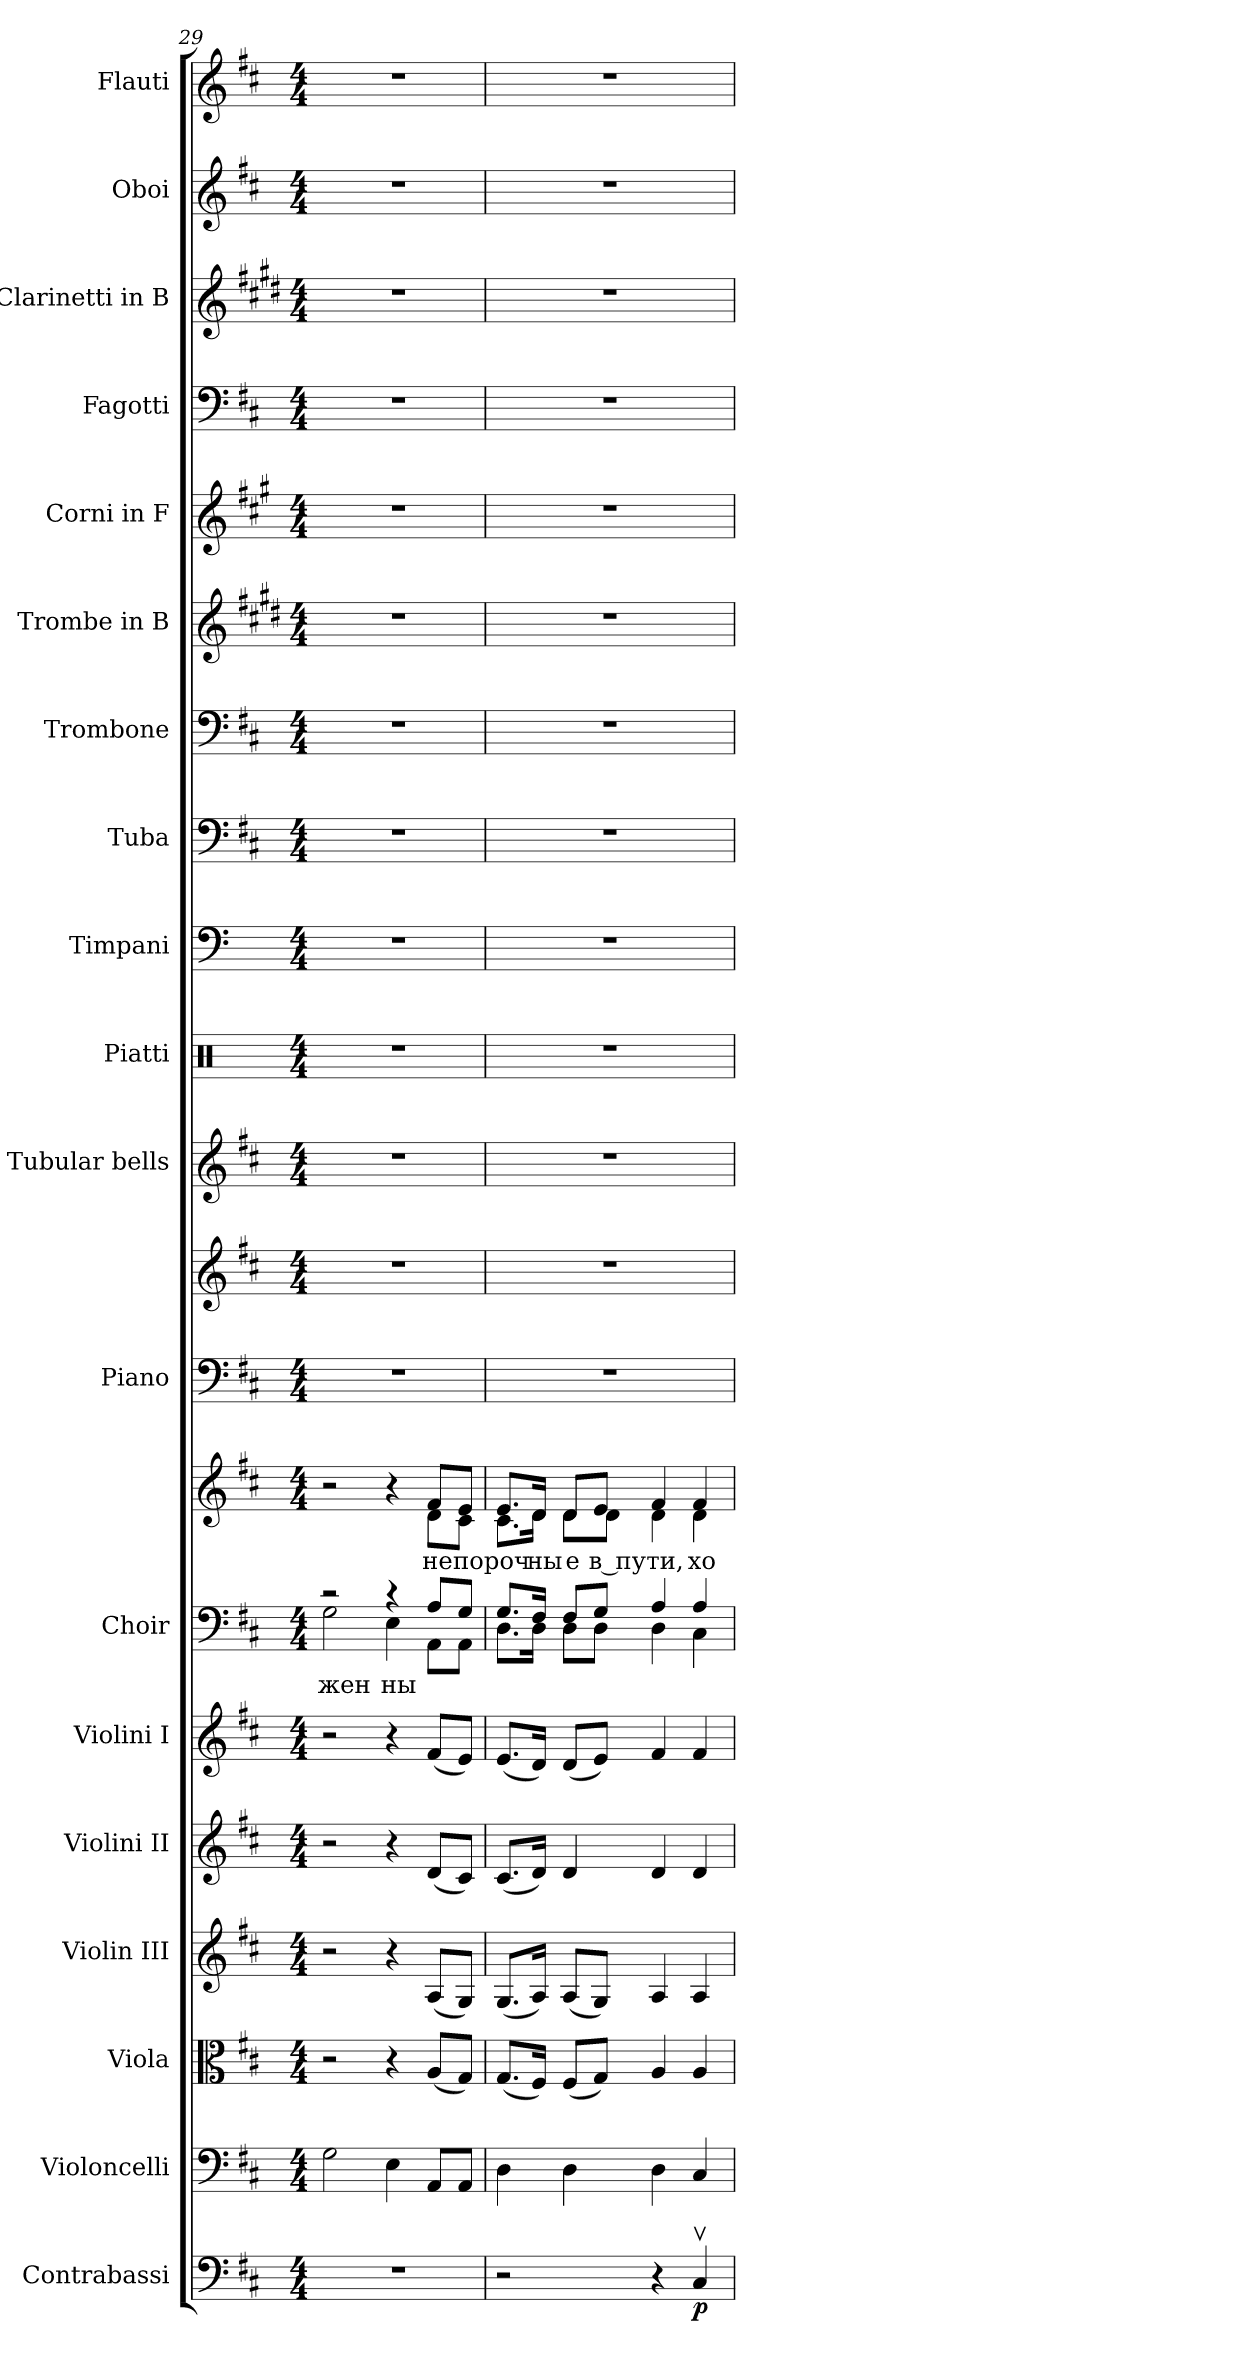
**kern	**dynam	**kern	**kern	**kern	**kern	**kern	**kern	**text	**kern	**text	**kern	**kern	**kern	**kern	**kern	**kern	**kern	**kern	**kern	**kern	**kern	**kern	**kern
*part19	*part19	*part18	*part17	*part16	*part15	*part14	*part13	*part13	*part13	*part13	*part12	*part12	*part11	*part10	*part9	*part8	*part7	*part6	*part5	*part4	*part3	*part2	*part1
*staff21	*staff21	*staff20	*staff19	*staff18	*staff17	*staff16	*staff15	*staff15	*staff14	*staff14	*staff13	*staff12	*staff11	*staff10	*staff9	*staff8	*staff7	*staff6	*staff5	*staff4	*staff3	*staff2	*staff1
*I"Contrabassi	*	*I"Violoncelli	*I"Viola	*I"Violin III	*I"Violini II	*I"Violini I	*I"Choir	*	*	*	*I"Piano	*	*I"Tubular bells	*I"Piatti	*I"Timpani	*I"Tuba	*I"Trombone	*I"Trombe in B	*I"Corni in F	*I"Fagotti	*I"Clarinetti in B	*I"Oboi	*I"Flauti
*	*	*	*	*I'Vln. II	*	*	*	*	*	*	*	*	*	*	*	*	*	*	*	*	*	*	*
*clefF4	*	*clefF4	*clefC3	*clefG2	*clefG2	*clefG2	*clefF4	*	*clefG2	*	*clefF4	*clefG2	*clefG2	*clefX	*clefF4	*clefF4	*clefF4	*clefG2	*clefG2	*clefF4	*clefG2	*clefG2	*clefG2
*ITrd7c12	*	*	*	*	*	*	*	*	*	*	*	*	*	*	*	*	*	*ITrd1c2	*ITrd4c7	*	*ITrd1c2	*	*
*k[f#c#]	*	*k[f#c#]	*k[f#c#]	*k[f#c#]	*k[f#c#]	*k[f#c#]	*k[f#c#]	*	*k[f#c#]	*	*k[f#c#]	*k[f#c#]	*k[f#c#]	*k[]	*k[]	*k[f#c#]	*k[f#c#]	*k[f#c#]	*k[f#c#]	*k[f#c#]	*k[f#c#]	*k[f#c#]	*k[f#c#]
*D:	*	*D:	*D:	*D:	*D:	*D:	*D:	*	*D:	*	*D:	*D:	*D:	*C:	*C:	*D:	*D:	*D:	*D:	*D:	*D:	*D:	*D:
*M4/4	*	*M4/4	*M4/4	*M4/4	*M4/4	*M4/4	*M4/4	*	*M4/4	*	*M4/4	*M4/4	*M4/4	*M4/4	*M4/4	*M4/4	*M4/4	*M4/4	*M4/4	*M4/4	*M4/4	*M4/4	*M4/4
=29	=29	=29	=29	=29	=29	=29	=29	=29	=29	=29	=29	=29	=29	=29	=29	=29	=29	=29	=29	=29	=29	=29	=29
*	*	*	*	*	*	*	*^	*	*	*	*	*	*	*	*	*	*	*	*	*	*	*	*
!	!	!	!	!	!	!	!	!	!LO:LY:b:color=#000000	!	!	!	!	!	!	!	!	!	!	!	!	!	!	!
*	*	*	*	*	*	*	*	*	*	*^	*	*	*	*	*	*	*	*	*	*	*	*	*	*
1r	.	2Gi\	2r	2r	2r	2r	2r	2Gi\	жен_	2r	2ryy	.	1r	1r	1r	1r	1r	1r	1r	1r	1r	1r	1r	1r	1r
!	!	!	!	!	!	!	!	!	!LO:LY:b:color=#000000	!	!	!	!	!	!	!	!	!	!	!	!	!	!	!	!
.	.	4Ei\	4r	4r	4r	4r	4r	4Ei\	ны	4r	4ryy	.	.	.	.	.	.	.	.	.	.	.	.	.	.
!	!	!	!	!	!	!	!	!	!	!	!	!LO:LY:b:color=#000000	!	!	!	!	!	!	!	!	!	!	!	!	!
.	.	8AAi/L	(8Ai/L	(8Ai/L	(8di/L	(8f#i/L	8Ai/L	8AAi\L	.	8f#i/L	8di\L	не_	.	.	.	.	.	.	.	.	.	.	.	.	.
!	!	!	!	!	!	!	!	!	!	!	!	!LO:LY:b:color=#000000	!	!	!	!	!	!	!	!	!	!	!	!	!
.	.	8AAi/J	8Gi/J)	8Gi/J)	8c#i/J)	8ei/J)	8Gi/J	8AAi\J	.	8ei/J	8c#i\J	по_	.	.	.	.	.	.	.	.	.	.	.	.	.
=30	=30	=30	=30	=30	=30	=30	=30	=30	=30	=30	=30	=30	=30	=30	=30	=30	=30	=30	=30	=30	=30	=30	=30	=30	=30
!	!	!	!	!	!	!	!	!	!	!	!	!LO:LY:b:color=#000000	!	!	!	!	!	!	!	!	!	!	!	!	!
2r	.	4Di\	(8.Gi/L	(8.Gi/L	(8.c#i/L	(8.ei/L	8.Gi/L	8.Di\L	.	8.ei/L	8.c#i\L	роч_	1r	1r	1r	1r	1r	1r	1r	1r	1r	1r	1r	1r	1r
!	!	!	!	!	!	!	!	!	!	!	!	!LO:LY:b:color=#000000	!	!	!	!	!	!	!	!	!	!	!	!	!
.	.	.	16F#i/Jk)	16Ai/Jk)	16di/Jk)	16di/Jk)	16F#i/Jk	16Di\Jk	.	16di/Jk	16di\Jk	ны_	.	.	.	.	.	.	.	.	.	.	.	.	.
!	!	!	!	!	!	!	!	!	!	!	!	!LO:LY:b:color=#000000	!	!	!	!	!	!	!	!	!	!	!	!	!
.	.	4Di\	(8F#i/L	(8Ai/L	4di/	(8di/L	8F#i/L	8Di\L	.	8di/L	8di\L	е	.	.	.	.	.	.	.	.	.	.	.	.	.
!	!	!	!	!	!	!	!	!	!	!	!	!LO:LY:b:color=#000000	!	!	!	!	!	!	!	!	!	!	!	!	!
.	.	.	8Gi/J)	8Gi/J)	.	8ei/J)	8Gi/J	8Di\J	.	8ei/J	8di\J	в пу_	.	.	.	.	.	.	.	.	.	.	.	.	.
!	!	!	!	!	!	!	!	!	!	!	!	!LO:LY:b:color=#000000	!	!	!	!	!	!	!	!	!	!	!	!	!
4r	.	4Di\	4Ai/	4Ai/	4di/	4f#i/	4Ai/	4Di\	.	4f#i/	4di\	ти,	.	.	.	.	.	.	.	.	.	.	.	.	.
!	!	!	!	!	!	!	!	!	!	!	!	!LO:LY:b:color=#000000	!	!	!	!	!	!	!	!	!	!	!	!	!
4CC#vi/	p	4C#i/	4Ai/	4Ai/	4di/	4f#i/	4Ai/	4C#i\	.	4f#i/	4di\	хо_	.	.	.	.	.	.	.	.	.	.	.	.	.
*	*	*	*	*	*	*	*v	*v	*	*	*	*	*	*	*	*	*	*	*	*	*	*	*	*	*
*	*	*	*	*	*	*	*	*	*v	*v	*	*	*	*	*	*	*	*	*	*	*	*	*	*
=	=	=	=	=	=	=	=	=	=	=	=	=	=	=	=	=	=	=	=	=	=	=	=
*-	*-	*-	*-	*-	*-	*-	*-	*-	*-	*-	*-	*-	*-	*-	*-	*-	*-	*-	*-	*-	*-	*-	*-
